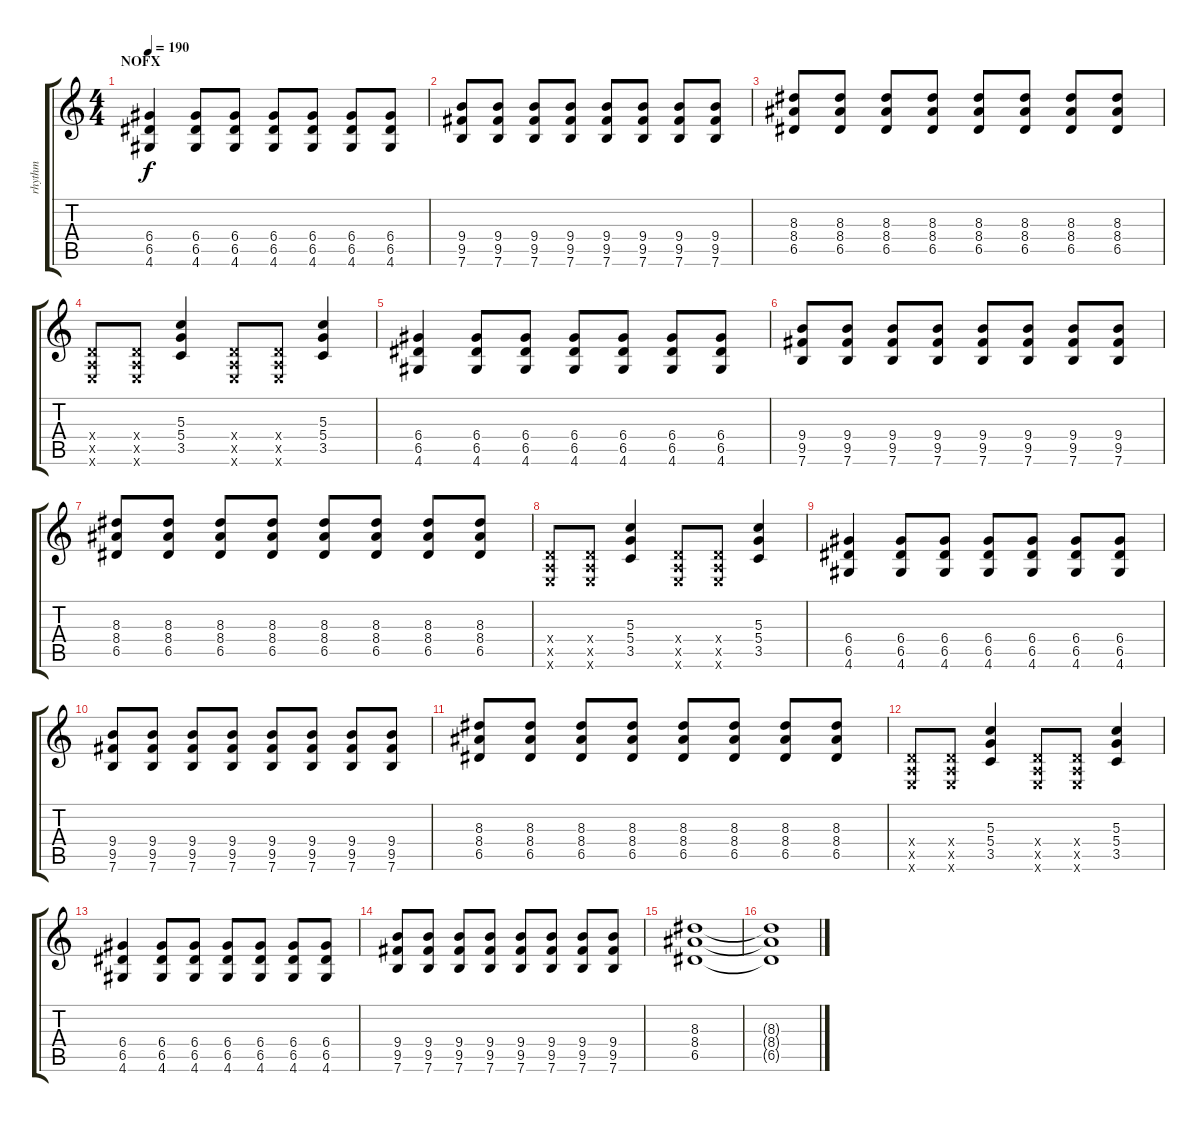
\track ("rhythm" "rhythm") {instrument overdrivenguitar}
\staff {score tabs}
\tuning (E4 B3 G3 D3 A2 E2) {hide}
\ts (4 4)
\section ("" "NOFX")
\tempo 190
\clef g2
\ks c
(6.4 6.5 4.6).4{dy f} (6.4 6.5 4.6).8 (6.4 6.5 4.6).8 (6.4 6.5 4.6).8 (6.4 6.5 4.6).8 (6.4 6.5 4.6).8 (6.4 6.5 4.6).8 |
(9.4 9.5 7.6).8 (9.4 9.5 7.6).8 (9.4 9.5 7.6).8 (9.4 9.5 7.6).8 (9.4 9.5 7.6).8 (9.4 9.5 7.6).8 (9.4 9.5 7.6).8 (9.4 9.5 7.6).8 |
(8.3 8.4 6.5).8 (8.3 8.4 6.5).8 (8.3 8.4 6.5).8 (8.3 8.4 6.5).8 (8.3 8.4 6.5).8 (8.3 8.4 6.5).8 (8.3 8.4 6.5).8 (8.3 8.4 6.5).8 |
(0.4{x} 0.5{x} 0.6{x}).8 (0.4{x} 0.5{x} 0.6{x}).8 (5.3 5.4 3.5).4 (0.4{x} 0.5{x} 0.6{x}).8 (0.4{x} 0.5{x} 0.6{x}).8 (5.3 5.4 3.5).4 |
(6.4 6.5 4.6).4 (6.4 6.5 4.6).8 (6.4 6.5 4.6).8 (6.4 6.5 4.6).8 (6.4 6.5 4.6).8 (6.4 6.5 4.6).8 (6.4 6.5 4.6).8 |
(9.4 9.5 7.6).8 (9.4 9.5 7.6).8 (9.4 9.5 7.6).8 (9.4 9.5 7.6).8 (9.4 9.5 7.6).8 (9.4 9.5 7.6).8 (9.4 9.5 7.6).8 (9.4 9.5 7.6).8 |
(8.3 8.4 6.5).8 (8.3 8.4 6.5).8 (8.3 8.4 6.5).8 (8.3 8.4 6.5).8 (8.3 8.4 6.5).8 (8.3 8.4 6.5).8 (8.3 8.4 6.5).8 (8.3 8.4 6.5).8 |
(0.4{x} 0.5{x} 0.6{x}).8 (0.4{x} 0.5{x} 0.6{x}).8 (5.3 5.4 3.5).4 (0.4{x} 0.5{x} 0.6{x}).8 (0.4{x} 0.5{x} 0.6{x}).8 (5.3 5.4 3.5).4 |
(6.4 6.5 4.6).4 (6.4 6.5 4.6).8 (6.4 6.5 4.6).8 (6.4 6.5 4.6).8 (6.4 6.5 4.6).8 (6.4 6.5 4.6).8 (6.4 6.5 4.6).8 |
(9.4 9.5 7.6).8 (9.4 9.5 7.6).8 (9.4 9.5 7.6).8 (9.4 9.5 7.6).8 (9.4 9.5 7.6).8 (9.4 9.5 7.6).8 (9.4 9.5 7.6).8 (9.4 9.5 7.6).8 |
(8.3 8.4 6.5).8 (8.3 8.4 6.5).8 (8.3 8.4 6.5).8 (8.3 8.4 6.5).8 (8.3 8.4 6.5).8 (8.3 8.4 6.5).8 (8.3 8.4 6.5).8 (8.3 8.4 6.5).8 |
(0.4{x} 0.5{x} 0.6{x}).8 (0.4{x} 0.5{x} 0.6{x}).8 (5.3 5.4 3.5).4 (0.4{x} 0.5{x} 0.6{x}).8 (0.4{x} 0.5{x} 0.6{x}).8 (5.3 5.4 3.5).4 |
(6.4 6.5 4.6).4 (6.4 6.5 4.6).8 (6.4 6.5 4.6).8 (6.4 6.5 4.6).8 (6.4 6.5 4.6).8 (6.4 6.5 4.6).8 (6.4 6.5 4.6).8 |
(9.4 9.5 7.6).8 (9.4 9.5 7.6).8 (9.4 9.5 7.6).8 (9.4 9.5 7.6).8 (9.4 9.5 7.6).8 (9.4 9.5 7.6).8 (9.4 9.5 7.6).8 (9.4 9.5 7.6).8 |
(8.3 8.4 6.5).1{volume 0} |
(8.3{t} 8.4{t} 6.5{t}).1
